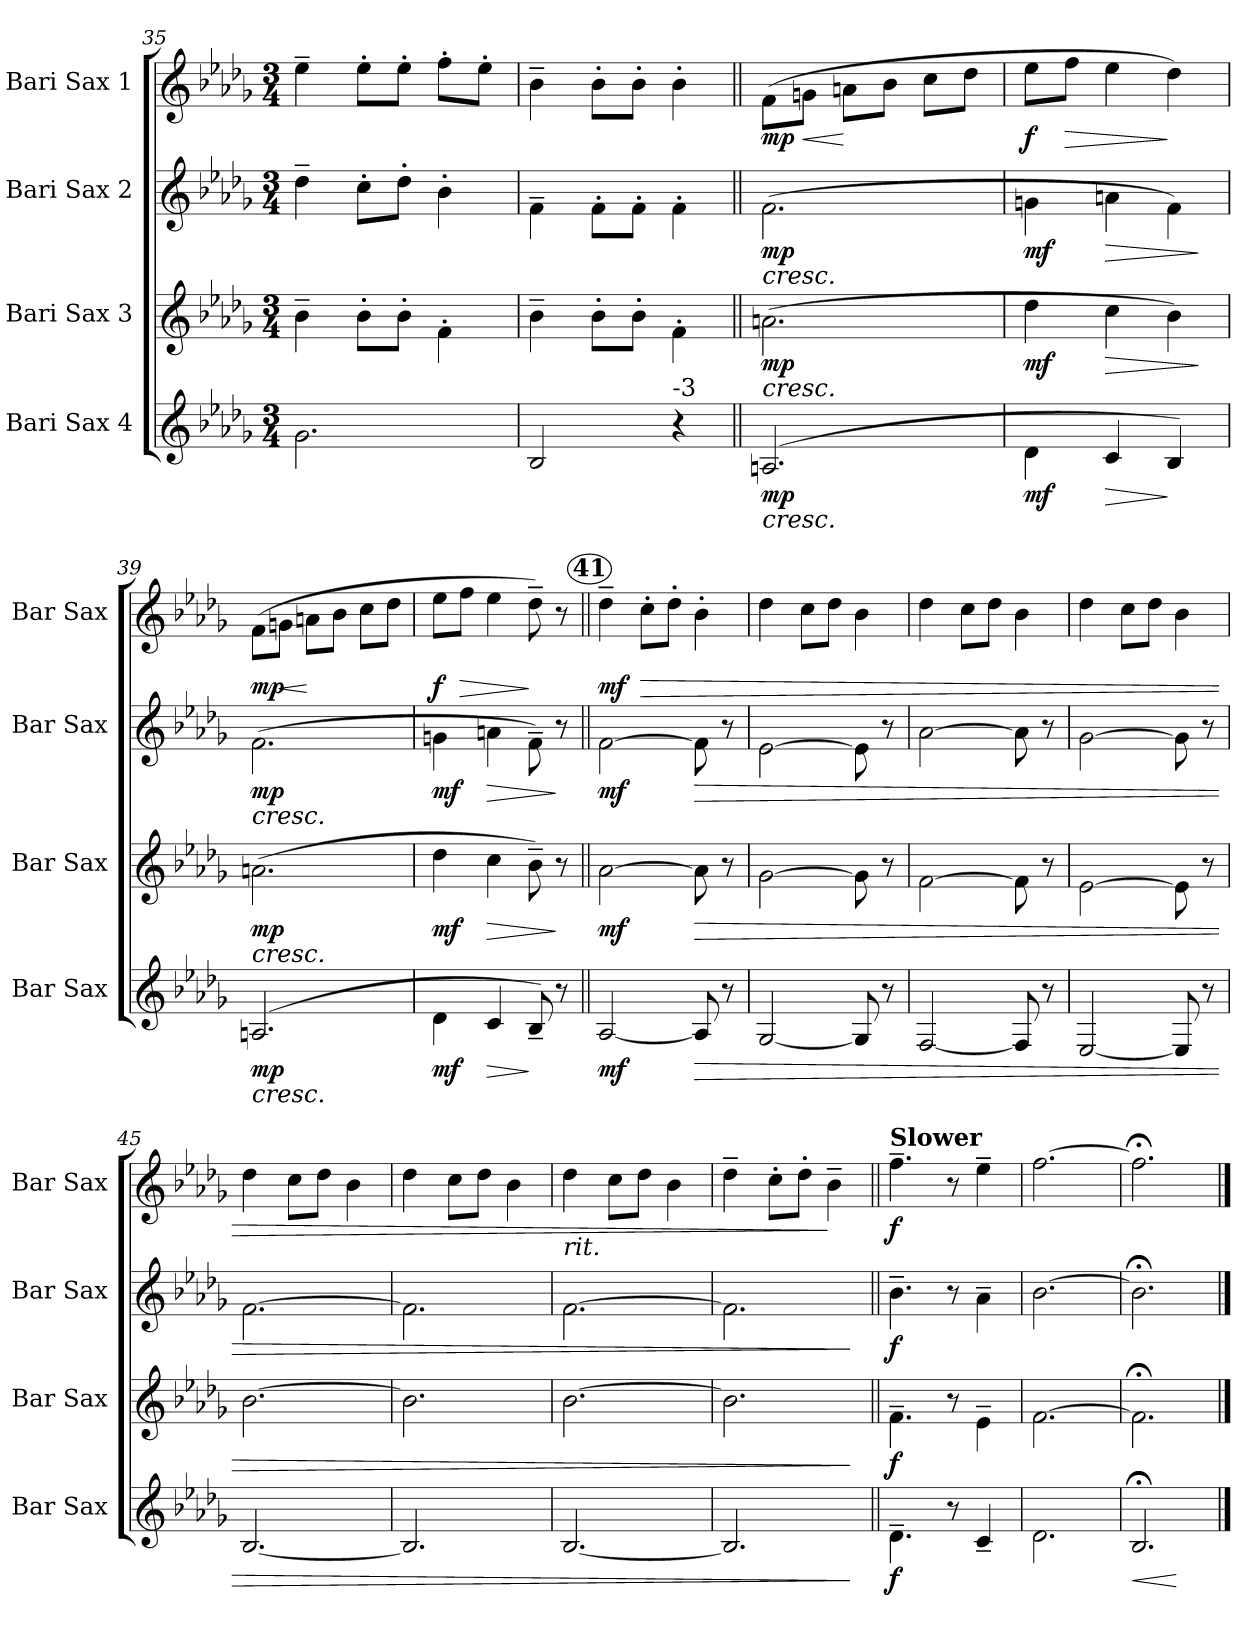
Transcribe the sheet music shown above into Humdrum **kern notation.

**kern	**dynam	**kern	**dynam	**kern	**dynam	**kern	**dynam
*part4	*part4	*part3	*part3	*part2	*part2	*part1	*part1
*staff4	*staff4	*staff3	*staff3	*staff2	*staff2	*staff1	*staff1
*I"Bari Sax 4	*	*I"Bari Sax 3	*	*I"Bari Sax 2	*	*I"Bari Sax 1	*
*I'Bar Sax	*	*I'Bar Sax	*	*I'Bar Sax	*	*I'Bar Sax	*
*clefG2	*	*clefG2	*	*clefG2	*	*clefG2	*
*ITrd12c21	*	*ITrd12c21	*	*ITrd12c21	*	*ITrd12c21	*
*k[b-e-a-d-g-]	*	*k[b-e-a-d-g-]	*	*k[b-e-a-d-g-]	*	*k[b-e-a-d-g-]	*
*D-:	*	*D-:	*	*D-:	*	*D-:	*
*M3/4	*	*M3/4	*	*M3/4	*	*M3/4	*
=35	=35	=35	=35	=35	=35	=35	=35
2.G-i\	.	4B-~>\	.	4d-~>\	.	4e-~>\	.
.	.	8B-'>\L	.	8c'>\L	.	8e-'>\L	.
.	.	8B-'>\J	.	8d-'>\J	.	8e-'>\J	.
.	.	4F'>\	.	4B-'>\	.	8f'>\L	.
.	.	.	.	.	.	8e-'>\J	.
=36	=36	=36	=36	=36	=36	=36	=36
2BB-/	.	4B-~>\	.	4F~>\	.	4B-~>\	.
.	.	8B-'>\L	.	8F'>\L	.	8B-'>\L	.
.	.	8B-'>\J	.	8F'>\J	.	8B-'>\J	.
!LO:TX:a:t=-3	!	!	!	!	!	!	!
4r	.	4F'>\	.	4F'>\	.	4B-'>\	.
!!LO:LB:g=z
=37||	=37||	=37||	=37||	=37||	=37||	=37||	=37||
!	!LO:HP:b	!	!LO:HP:b	!	!LO:HP:b	!	!
!	!LO:DY:n=1:b	!	!LO:DY:n=1:b	!	!LO:DY:n=1:b	!	!LO:DY:b
(2.AAn/	< mp	(>2.An\	< mp	(>2.F\	< mp	(>8F\L	mp
!	!	!	!	!	!	!	!LO:HP:b
.	.	.	.	.	.	8Gn\J	<
.	.	.	.	.	.	8An\L	[
.	.	.	.	.	.	8B-\J	.
.	.	.	.	.	.	8c\L	.
.	.	.	.	.	.	8d-\J	.
=38	=38	=38	=38	=38	=38	=38	=38
!	!LO:DY:b	!	!LO:DY:b	!	!LO:DY:b	!	!LO:DY:b
4D-\	mf	4d-\	mf	4Gn\	mf	8e-\L	f
!	!	!	!	!	!	!	!LO:HP:b
.	.	.	.	.	.	8f\J	>
!	!LO:HP:n=1:b	!	!LO:HP:n=1:b	!	!LO:HP:n=1:b	!	!
4C/	[ >	4c\	[ >	4An\	[ >	4e-\	.
4BB-/)	]	4B-\)	.	4F\)	.	4d-\)	]
.	.	.	]	.	]	.	.
=39	=39	=39	=39	=39	=39	=39	=39
!	!LO:HP:b	!	!LO:HP:b	!	!LO:HP:b	!	!
!	!LO:DY:n=1:b	!	!LO:DY:n=1:b	!	!LO:DY:n=1:b	!	!LO:DY:b
(2.AAn/	< mp	(>2.An\	< mp	(>2.F\	< mp	(>8F\L	mp
!	!	!	!	!	!	!	!LO:HP:b
.	.	.	.	.	.	8Gn\J	<
.	.	.	.	.	.	8An\L	[
.	.	.	.	.	.	8B-\J	.
.	.	.	.	.	.	8c\L	.
.	.	.	.	.	.	8d-\J	.
=40	=40	=40	=40	=40	=40	=40	=40
!	!LO:DY:b	!	!LO:DY:b	!	!LO:DY:b	!	!LO:DY:b
4D-\	mf	4d-\	mf	4Gn\	mf	8e-\L	f
!	!	!	!	!	!	!	!LO:HP:b
.	.	.	.	.	.	8f\J	>
!	!LO:HP:n=1:b	!	!LO:HP:n=1:b	!	!LO:HP:n=1:b	!	!
4C/	[ >	4c\	[ >	4An\	[ >	4e-\	.
8BB-~</)	]	8B-~>\)	.	8F~>\)	.	8d-~>\)	]
8r	.	8r	]	8r	]	8r	.
!!LO:REH:place=s1:a:B:enc=circle:fs=7.2:t=41
=41||	=41||	=41||	=41||	=41||	=41||	=41||	=41||
!	!LO:DY:b	!	!LO:DY:b	!	!LO:DY:b	!	!LO:DY:b
[2AA-/	mf	[2A-\	mf	[2F\	mf	4d-~>\	mf
!	!	!	!	!	!	!	!LO:HP:b
.	.	.	.	.	.	8c'>\L	>
.	.	.	.	.	.	8d-'>\J	.
!	!LO:HP:b	!	!LO:HP:b	!	!LO:HP:b	!	!
8AA-/]	>	8A-\]	>	8F\]	>	4B-'>\	.
8r	.	8r	.	8r	.	.	.
=42	=42	=42	=42	=42	=42	=42	=42
[2GG-/	.	[2G-\	.	[2E-\	.	4d-\	.
.	.	.	.	.	.	8c\L	.
.	.	.	.	.	.	8d-\J	.
8GG-/]	.	8G-\]	.	8E-\]	.	4B-\	.
8r	.	8r	.	8r	.	.	.
=43	=43	=43	=43	=43	=43	=43	=43
[2FF/	.	[2F\	.	[2A-\	.	4d-\	.
.	.	.	.	.	.	8c\L	.
.	.	.	.	.	.	8d-\J	.
8FF/]	.	8F\]	.	8A-\]	.	4B-\	.
8r	.	8r	.	8r	.	.	.
=44	=44	=44	=44	=44	=44	=44	=44
[2EE-/	.	[2E-\	.	[2G-\	.	4d-\	.
.	.	.	.	.	.	8c\L	.
.	.	.	.	.	.	8d-\J	.
8EE-/]	.	8E-\]	.	8G-\]	.	4B-\	.
8r	.	8r	.	8r	.	.	.
!!LO:LB:g=z
=45	=45	=45	=45	=45	=45	=45	=45
[2.BB-/	.	[2.B-\	.	[2.F\	.	4d-\	.
.	.	.	.	.	.	8c\L	.
.	.	.	.	.	.	8d-\J	.
.	.	.	.	.	.	4B-\	.
=46	=46	=46	=46	=46	=46	=46	=46
2.BB-/]	.	2.B-\]	.	2.F\]	.	4d-\	.
.	.	.	.	.	.	8c\L	.
.	.	.	.	.	.	8d-\J	.
.	.	.	.	.	.	4B-\	.
=47	=47	=47	=47	=47	=47	=47	=47
!	!	!	!	!	!	!LO:TX:b:i:t=rit.	!
[2.BB-/	.	[2.B-\	.	[2.F\	.	4d-\	.
.	.	.	.	.	.	8c\L	.
.	.	.	.	.	.	8d-\J	.
.	.	.	.	.	.	4B-\	.
=48	=48	=48	=48	=48	=48	=48	=48
2.BB-Z/]	.	2.B-Z\]	.	2.FZ\]	.	4d-~>\	.
.	.	.	.	.	.	8c'>\L	.
.	.	.	.	.	.	8d-'>\J	.
.	.	.	.	.	.	4B-~>Z\	]
.	]	.	]	.	]	.	.
=49||	=49||	=49||	=49||	=49||	=49||	=49||	=49||
!	!	!	!	!	!	!LO:TX:a:B:t=Slower	!
!	!LO:DY:b	!	!LO:DY:b	!	!LO:DY:b	!	!LO:DY:b
4.D-~>\	f	4.F~>\	f	4.B-~>\	f	4.f~>\	f
8r	.	8r	.	8r	.	8r	.
4C~</	.	4E-~>\	.	4A-~>\	.	4e-~>\	.
=50	=50	=50	=50	=50	=50	=50	=50
2.D-\	.	[2.F\	.	[2.B-\	.	[2.f\	.
=51	=51	=51	=51	=51	=51	=51	=51
!	!LO:HP:b	!	!	!	!	!	!
2.BB-;</	<	2.F;<\]	.	2.B-;<\]	.	2.f;<\]	.
.	[	.	.	.	.	.	.
==	==	==	==	==	==	==	==
*-	*-	*-	*-	*-	*-	*-	*-
